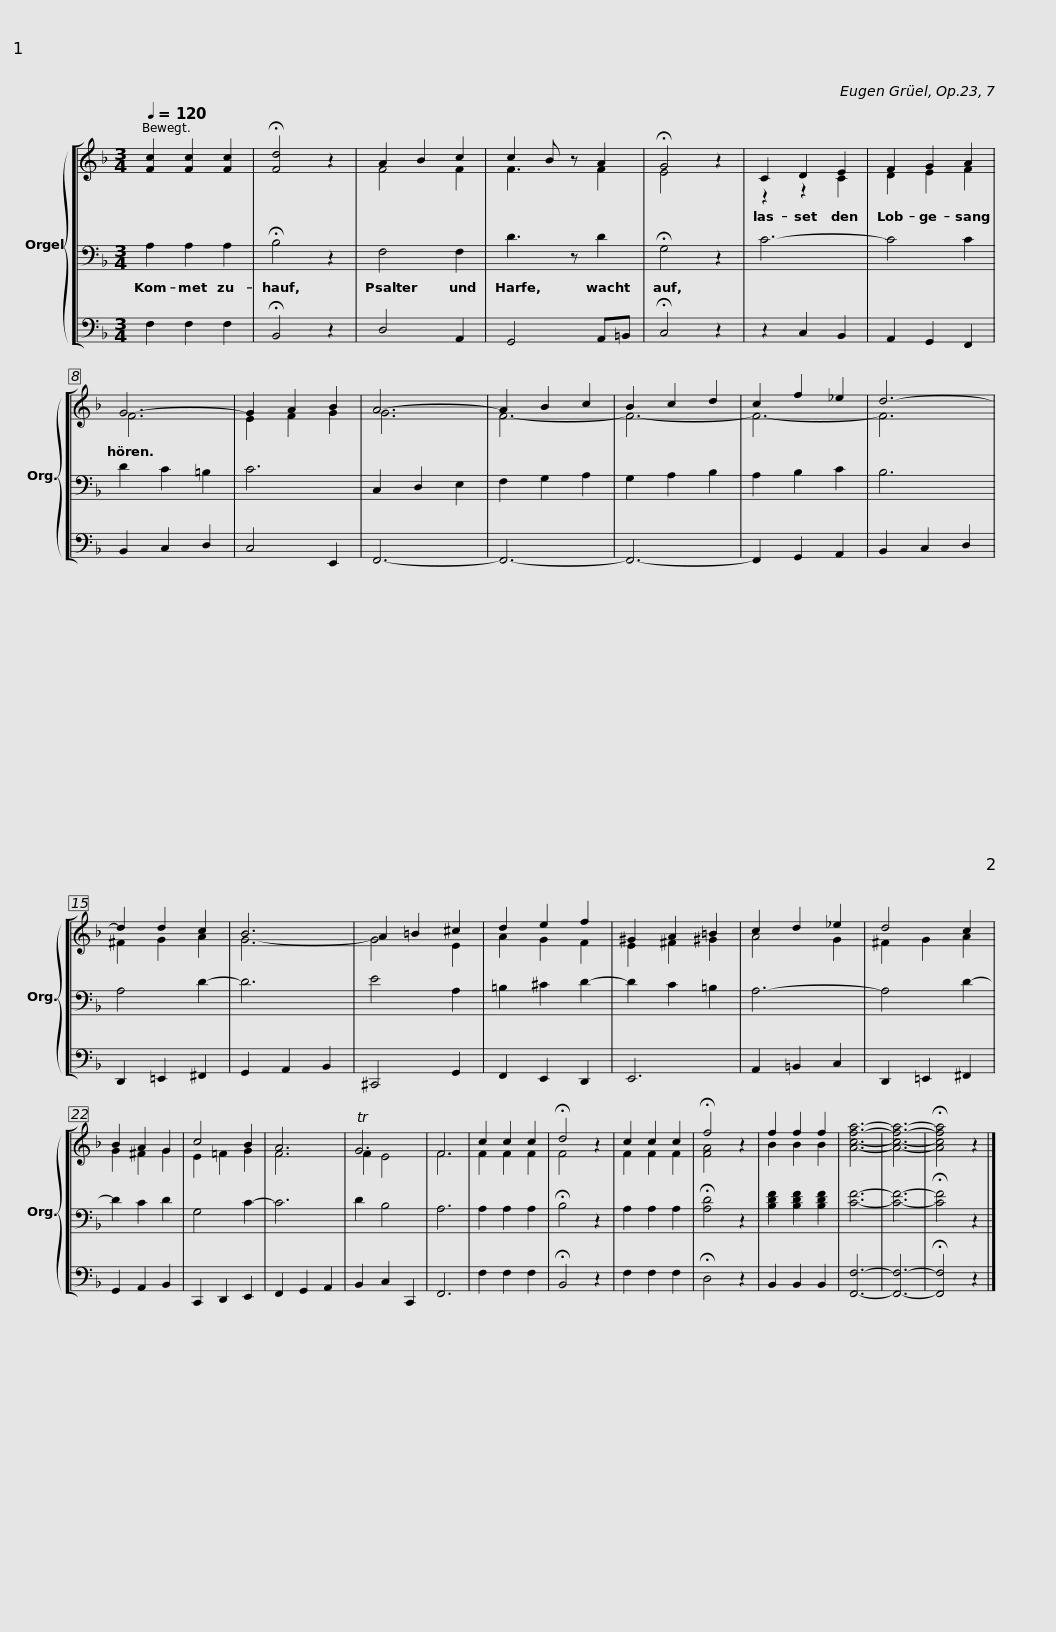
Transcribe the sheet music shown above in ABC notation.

X:1
%%score [ { ( 1 4 ) | 2 | 3 } ]
L:1/8
Q:1/4=120
M:3/4
I:linebreak $
K:F
V:1 treble
V:4 treble
V:2 bass
V:3 bass
V:1
 [Fc]2 [Fc]2 [Fc]2 | !fermata![Fd]4 z2 | A2 B2 c2 | c2 B z A2 | !fermata!G4 z2 | %5
 C2 D2 E2 | F2 G2 A2 | G6- |$ G2 A2 B2 | A6- | %10
 A2 B2 c2 | B2 c2 d2 | c2 f2 _e2 | d6- | d2 d2 c2 | %15
 B6 |$ A2 =B2 ^c2 | d2 e2 f2 | ^G2 A2 =B2 | c2 d2 _e2 | %20
 d4 c2 | B2 A2 G2 | c4 B2 | A6 |$ TG6 | %25
 F6 | c2 c2 c2 | !fermata!d4 z2 | c2 c2 c2 | !fermata!f4 z2 | %30
 f2 f2 f2 | [Acfa]6- | [Acfa]6- | !fermata![Acfa]4 z2 |] %34
V:2
 A,2 A,2 A,2 | !fermata!B,4 z2 | F,4 F,2 | D3 z D2 | !fermata!G,4 z2 | %5
 C6- | C4 C2 | D2 C2 =B,2 |$ C6 | C,2 D,2 E,2 | %10
 F,2 G,2 A,2 | G,2 A,2 B,2 | A,2 B,2 C2 | B,6 | A,4 D2- | %15
 D6 |$ E4 A,2 | =B,2 ^C2 D2- | D2 C2 =B,2 | A,6- | %20
 A,4 D2- | D2 C2 D2 | G,4 C2- | C6 |$ D2 B,4 | %25
 A,6 | A,2 A,2 A,2 | !fermata!B,4 z2 | A,2 A,2 A,2 | !fermata![A,D]4 z2 | %30
 [B,DF]2 [B,DF]2 [B,DF]2 | [CF]6- | [CF]6- | !fermata![CF]4 z2 |] %34
V:3
 F,2 F,2 F,2 | !fermata!B,,4 z2 | D,4 A,,2 | G,,4 A,,=B,, | !fermata!C,4 z2 | %5
 z2 C,2 B,,2 | A,,2 G,,2 F,,2 | B,,2 C,2 D,2 |$ C,4 E,,2 | F,,6- | %10
 F,,6- | F,,6- | F,,2 G,,2 A,,2 | B,,2 C,2 D,2 | D,,2 =E,,2 ^F,,2 | %15
 G,,2 A,,2 B,,2 |$ ^C,,4 G,,2 | F,,2 E,,2 D,,2 | E,,6 | A,,2 =B,,2 C,2 | %20
 D,,2 =E,,2 ^F,,2 | G,,2 A,,2 B,,2 | C,,2 D,,2 E,,2 | F,,2 G,,2 A,,2 |$ B,,2 C,2 C,,2 | %25
 F,,6 | F,2 F,2 F,2 | !fermata!B,,4 z2 | F,2 F,2 F,2 | !fermata!D,4 z2 | %30
 B,,2 B,,2 B,,2 | [F,,F,]6- | [F,,F,]6- | !fermata![F,,F,]4 z2 |] %34
V:4
 x6 | x6 | F4 F2 | F3 x F2 | E4 x2 | %5
 z2 z2 C2 | D2 E2 F2 | F6 |$ E2 F2 G2 | G6 | %10
 F6- | F6- | F6- | F6 | ^F2 G2 A2 | %15
 G6- |$ G4 E2 | A2 G2 F2 | E2 ^F2 ^G2 | A4 G2 | %20
 ^F2 G2 A2 | G2 ^F2 G2 | E2 =F2 G2 | F6 |$ F2 E4 | %25
 F6 | F2 F2 F2 | F4 x2 | F2 F2 F2 | [FA]4 x2 | %30
 B2 B2 B2 | x6 | x6 | x6 |] %34
